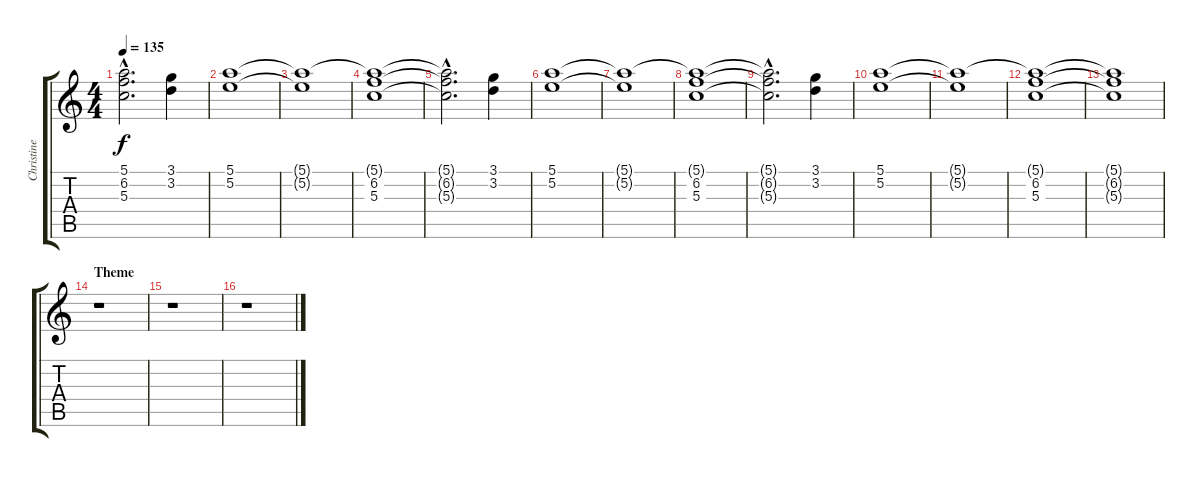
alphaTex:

\track ("Christine (KeybHigh)" "Christine ") {instrument stringensemble2}
\staff {score tabs}
\tuning (E5 B4 G4 D4 A3 E3) {hide}
\ts (4 4)
\tempo 135
\clef g2
\ks c
(5.1{hac t} 6.2{hac t} 5.3{hac t}).2{d dy f} (3.1 3.2).4 |
(5.1 5.2).1 |
(5.1{t} 5.2{t}).1 |
(5.1{t} 6.2 5.3).1 |
(5.1{hac t} 6.2{hac t} 5.3{hac t}).2{d} (3.1 3.2).4 |
(5.1 5.2).1 |
(5.1{t} 5.2{t}).1 |
(5.1{t} 6.2 5.3).1 |
(5.1{hac t} 6.2{hac t} 5.3{hac t}).2{d} (3.1 3.2).4 |
(5.1 5.2).1 |
(5.1{t} 5.2{t}).1 |
(5.1{t} 6.2 5.3).1 |
(5.1{t} 6.2{t} 5.3{t}).1 |
\section ("" "Theme")
r.1 |
r.1 |
r.1
